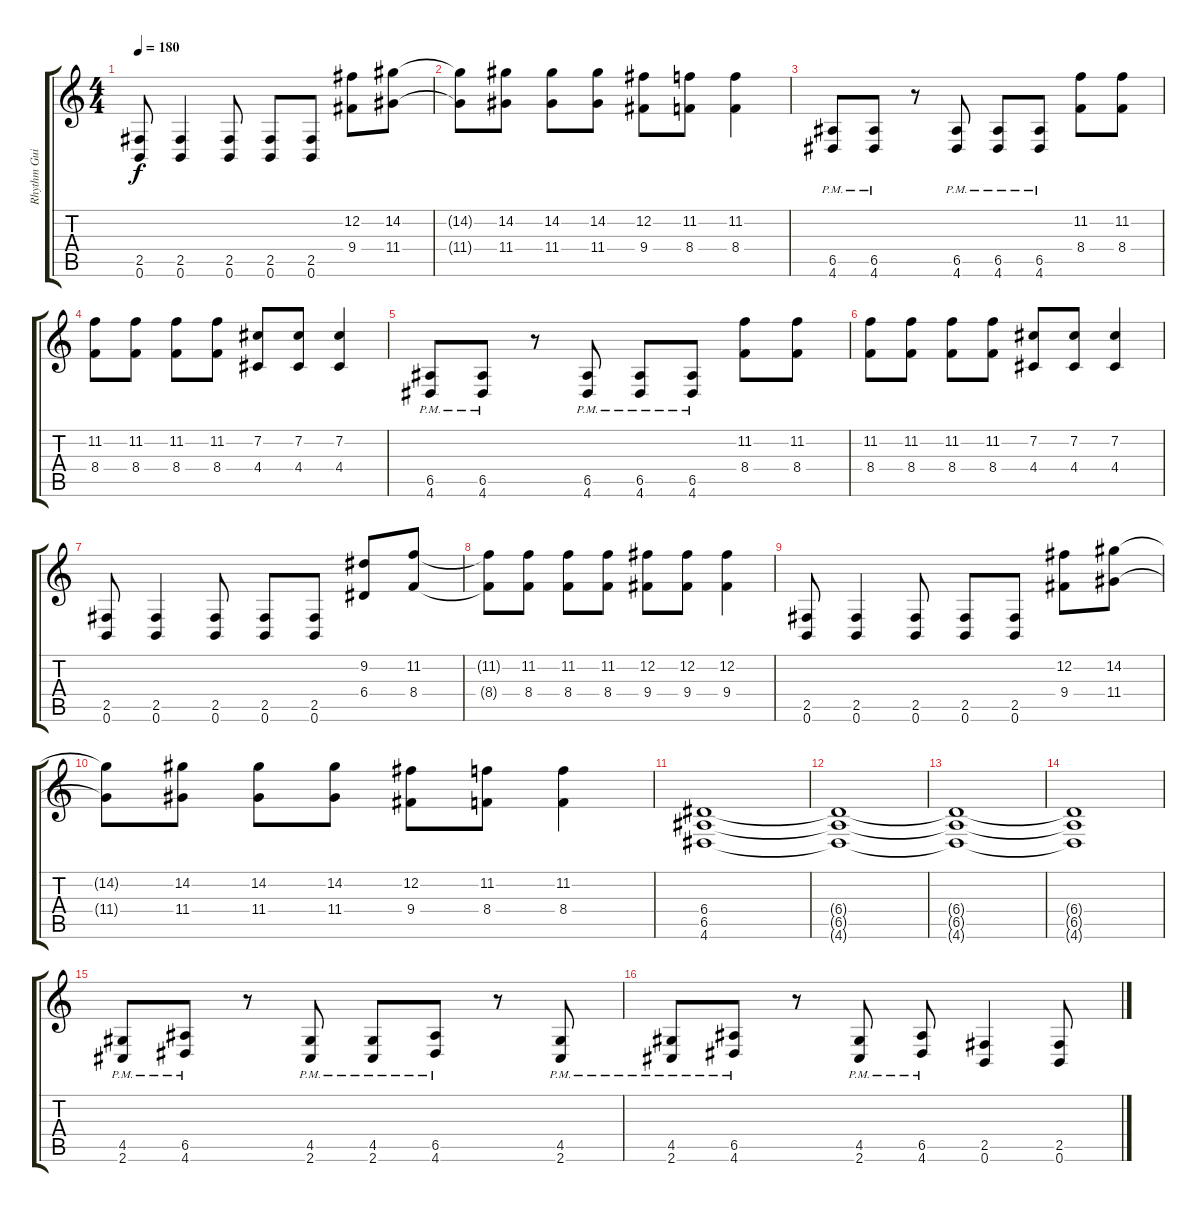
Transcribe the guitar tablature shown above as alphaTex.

\track ("Rhythm Guitar" "Rhythm Gui") {instrument distortionguitar}
\staff {score tabs}
\tuning (B3 Gb3 D3 A2 E2 B1) {hide}
\ts (4 4)
\tempo 180
\clef g2
\ks c
(2.5 0.6).8{dy f} (2.5 0.6).4 (2.5 0.6).8 (2.5 0.6).8 (2.5 0.6).8 (12.2 9.4).8 (14.2 11.4).8 |
(14.2{t} 11.4{t}).8 (14.2 11.4).8 (14.2 11.4).8 (14.2 11.4).8 (12.2 9.4).8 (11.2 8.4).8 (11.2 8.4).4 |
(6.5 4.6{pm}).8 (6.5 4.6{pm}).8 r.8 (6.5 4.6{pm}).8 (6.5 4.6{pm}).8 (6.5 4.6{pm}).8 (11.2 8.4).8 (11.2 8.4).8 |
(11.2 8.4).8 (11.2 8.4).8 (11.2 8.4).8 (11.2 8.4).8 (7.2 4.4).8 (7.2 4.4).8 (7.2 4.4).4 |
(6.5 4.6{pm}).8 (6.5 4.6{pm}).8 r.8 (6.5 4.6{pm}).8 (6.5 4.6{pm}).8 (6.5 4.6{pm}).8 (11.2 8.4).8 (11.2 8.4).8 |
(11.2 8.4).8 (11.2 8.4).8 (11.2 8.4).8 (11.2 8.4).8 (7.2 4.4).8 (7.2 4.4).8 (7.2 4.4).4 |
(2.5 0.6).8 (2.5 0.6).4 (2.5 0.6).8 (2.5 0.6).8 (2.5 0.6).8 (9.2 6.4).8 (11.2 8.4).8 |
(11.2{t} 8.4{t}).8 (11.2 8.4).8 (11.2 8.4).8 (11.2 8.4).8 (12.2 9.4).8 (12.2 9.4).8 (12.2 9.4).4 |
(2.5 0.6).8 (2.5 0.6).4 (2.5 0.6).8 (2.5 0.6).8 (2.5 0.6).8 (12.2 9.4).8 (14.2 11.4).8 |
(14.2{t} 11.4{t}).8 (14.2 11.4).8 (14.2 11.4).8 (14.2 11.4).8 (12.2 9.4).8 (11.2 8.4).8 (11.2 8.4).4 |
(6.4 6.5 4.6).1 |
(6.4{t} 6.5{t} 4.6{t}).1 |
(6.4{t} 6.5{t} 4.6{t}).1 |
(6.4{t} 6.5{t} 4.6{t}).1 |
(4.5{pm} 2.6{pm}).8 (6.5{pm} 4.6{pm}).8 r.8 (4.5{pm} 2.6{pm}).8 (4.5{pm} 2.6{pm}).8 (6.5{pm} 4.6{pm}).8 r.8 (4.5{pm} 2.6{pm}).8 |
(4.5{pm} 2.6{pm}).8 (6.5{pm} 4.6{pm}).8 r.8 (4.5{pm} 2.6{pm}).8 (6.5{pm} 4.6{pm}).8 (2.5 0.6).4 (2.5 0.6).8
